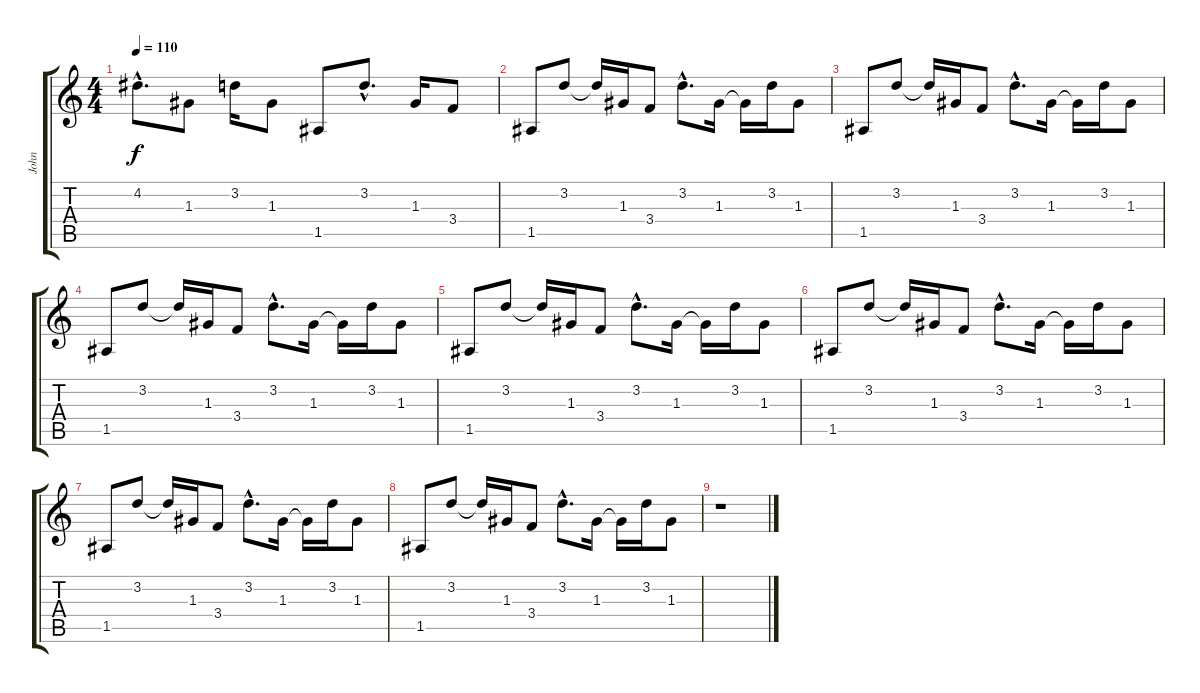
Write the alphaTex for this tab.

\track ("John" "John") {instrument overdrivenguitar}
\staff {score tabs}
\tuning (E4 B3 G3 D3 A2 E2) {hide}
\ts (4 4)
\tempo 110
\clef g2
\ks c
4.2{hac}.8{d dy f} 1.3.8 3.2.16 1.3.8 1.5.8 3.2{hac}.8{d} 1.3.16 3.4.8 |
1.5.8 3.2.8 3.2{t}.16 1.3.16 3.4.8 3.2{hac}.8{d} 1.3.16 1.3{t}.16 3.2.16 1.3.8 |
1.5.8 3.2.8 3.2{t}.16 1.3.16 3.4.8 3.2{hac}.8{d} 1.3.16 1.3{t}.16 3.2.16 1.3.8 |
1.5.8 3.2.8 3.2{t}.16 1.3.16 3.4.8 3.2{hac}.8{d} 1.3.16 1.3{t}.16 3.2.16 1.3.8 |
1.5.8 3.2.8 3.2{t}.16 1.3.16 3.4.8 3.2{hac}.8{d} 1.3.16 1.3{t}.16 3.2.16 1.3.8 |
1.5.8 3.2.8 3.2{t}.16 1.3.16 3.4.8 3.2{hac}.8{d} 1.3.16 1.3{t}.16 3.2.16 1.3.8 |
1.5.8 3.2.8 3.2{t}.16 1.3.16 3.4.8 3.2{hac}.8{d} 1.3.16 1.3{t}.16 3.2.16 1.3.8 |
1.5.8 3.2.8 3.2{t}.16 1.3.16 3.4.8 3.2{hac}.8{d} 1.3.16 1.3{t}.16 3.2.16 1.3.8 |
r.1
